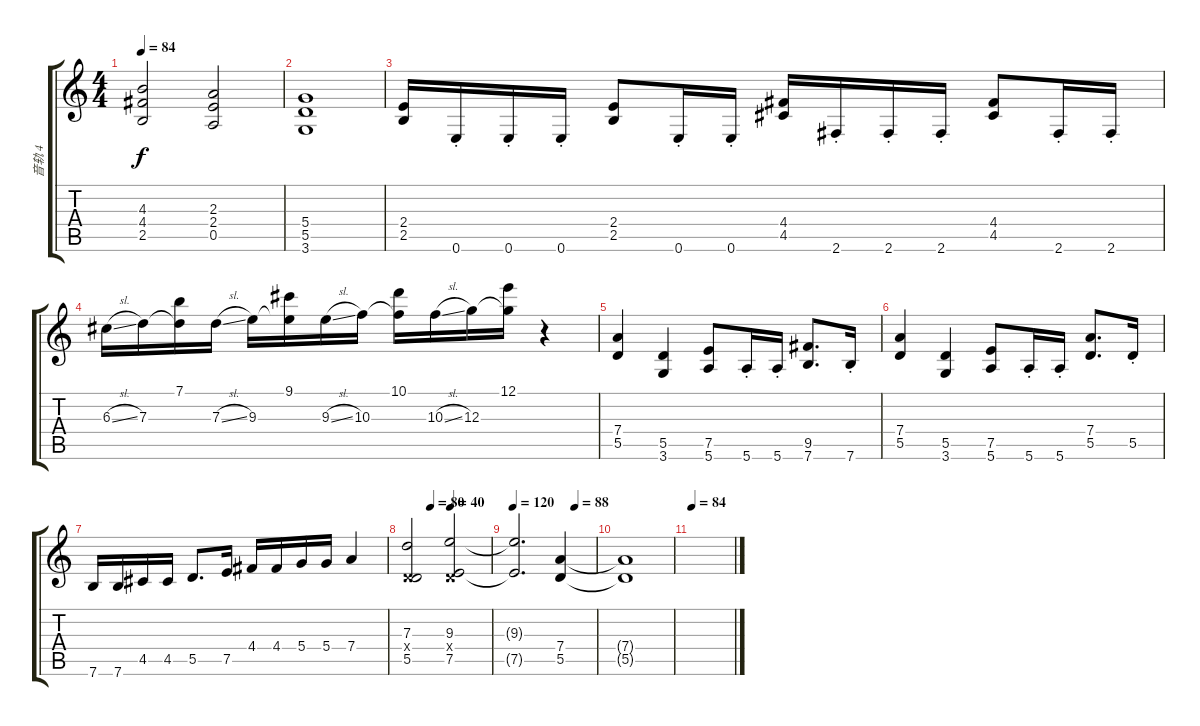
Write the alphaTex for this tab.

\track ("音轨 4" "音轨 4") {instrument overdrivenguitar}
\staff {score tabs}
\tuning (E4 B3 G3 D3 A2 E2) {hide}
\ts (4 4)
\tempo 84
\clef g2
\ks c
(4.3 4.4 2.5).2{dy f} (2.3 2.4 0.5).2 |
(5.4 5.5 3.6).1 |
(2.4 2.5).16 0.6{st}.16 0.6{st}.16 0.6{st}.16 (2.4 2.5).8 0.6{st}.16 0.6{st}.16 (4.4 4.5).16 2.6{st}.16 2.6{st}.16 2.6{st}.16 (4.4 4.5).8 2.6{st}.16 2.6{st}.16 |
6.3{sl}.16 7.3.16 (7.1 7.3{t}).16 7.3{sl}.16 9.3.16 (9.1 9.3{t}).16 9.3{sl}.16 10.3.16 (10.1 10.3{t}).16 10.3{sl}.16 12.3.16 (12.1 12.3{t}).16 r.4 |
(7.4 5.5).4 (5.5 3.6).4 (7.5 5.6).8 5.6{st}.16 5.6{st}.16 (9.5 7.6).8{d} 7.6{st}.16 |
(7.4 5.5).4 (5.5 3.6).4 (7.5 5.6).8 5.6{st}.16 5.6{st}.16 (7.4 5.5).8{d} 5.5{st}.16 |
7.6.16 7.6.16 4.5.16 4.5.16 5.5.8{d} 7.5.16 4.4.16 4.4.16 5.4.16 5.4.16 7.4.4 |
\tempo (40 0.5)
\tempo (80 0.25)
(7.3 0.4{x} 5.5).2 (9.3 0.4{x} 7.5).2{volume 0} |
\tempo (88 0.75)
\tempo 120
(9.3{t} 7.5{t}).2{d} (7.4 5.5).4{volume 16} |
(7.4{t} 5.5{t}).1 |
\tempo 84
